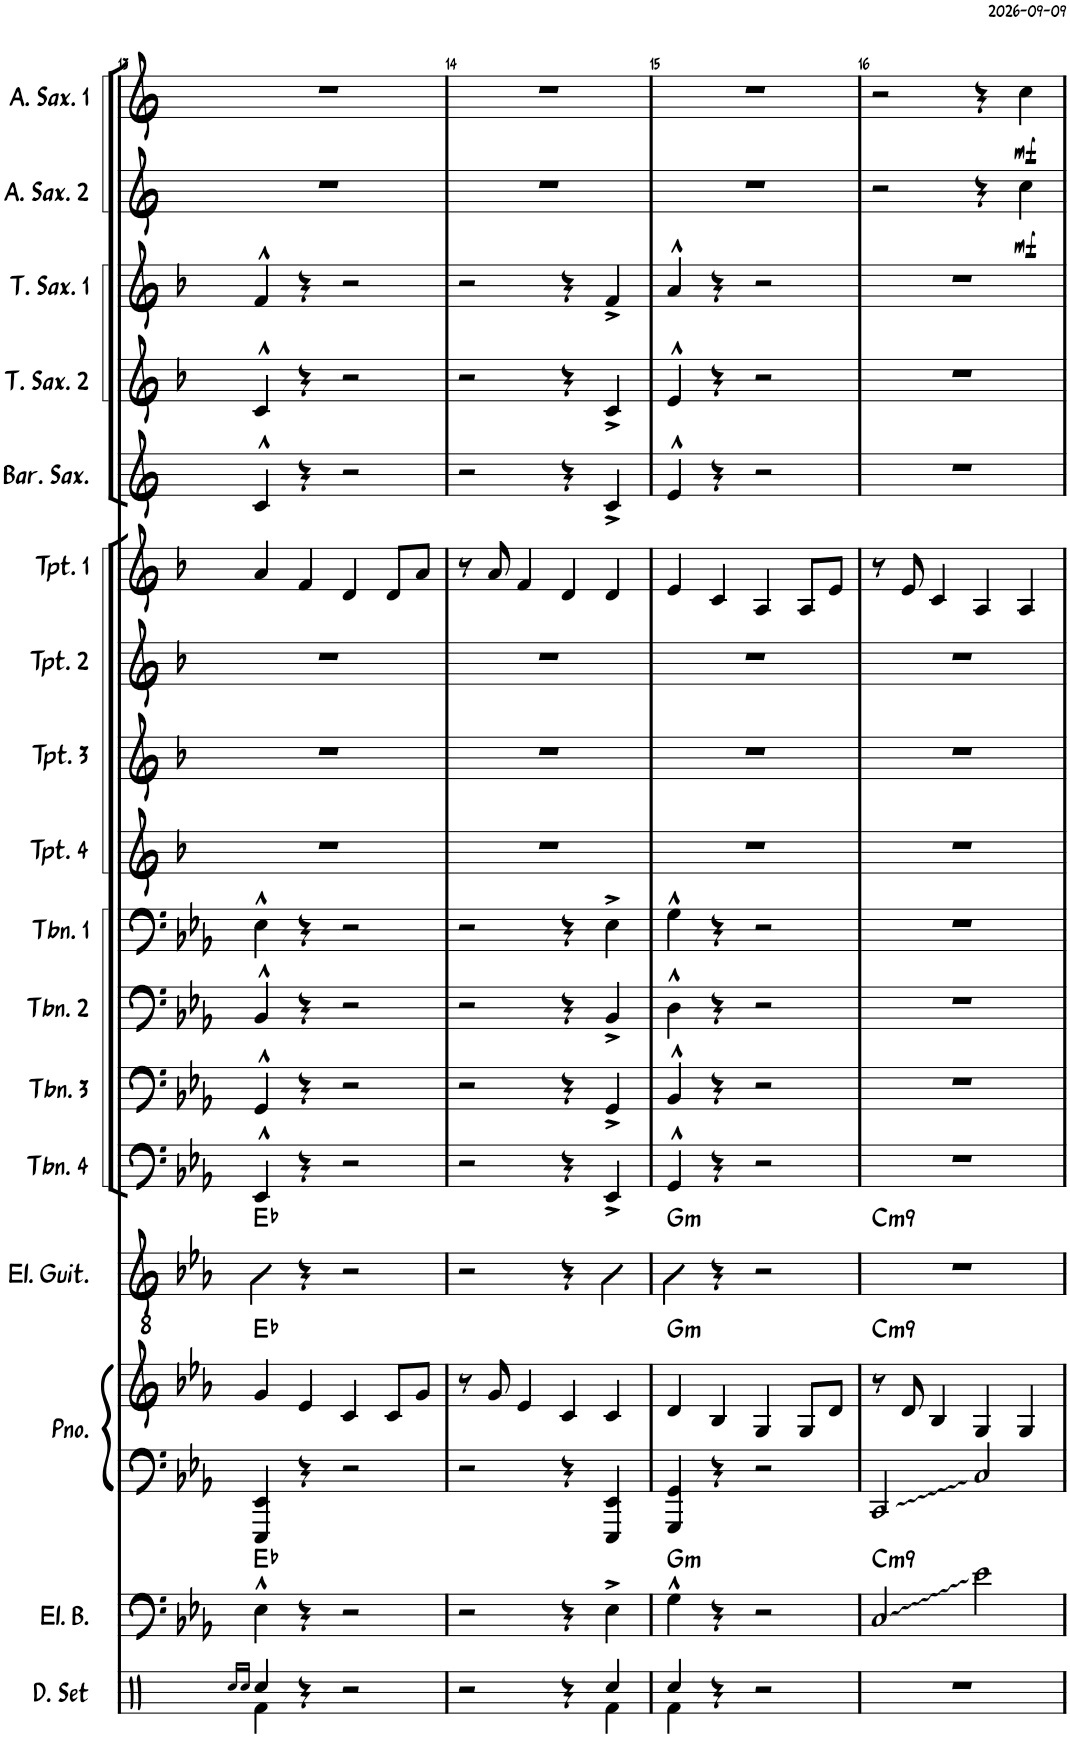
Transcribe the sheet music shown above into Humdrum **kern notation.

**kern	**kern	**harte	**kern	**kern	**harte	**kern	**harte	**kern	**kern	**kern	**kern	**kern	**kern	**kern	**kern	**kern	**kern	**kern	**kern	**dynam	**kern	**dynam
*part17	*part16	*part16	*part15	*part15	*part15	*part14	*part14	*part13	*part12	*part11	*part10	*part9	*part8	*part7	*part6	*part5	*part4	*part3	*part2	*part2	*part1	*part1
*staff18	*staff17	*	*staff16	*staff15	*	*staff14	*	*staff13	*staff12	*staff11	*staff10	*staff9	*staff8	*staff7	*staff6	*staff5	*staff4	*staff3	*staff2	*staff2	*staff1	*staff1
*I"Drumset	*I"Electric Bass	*	*I"Piano	*	*	*I"Electric Guitar	*	*I"Trombone 4	*I"Trombone 3	*I"Trombone 2	*I"Trombone 1	*I"Trumpet 4	*I"Trumpet 3	*I"Trumpet 2	*I"Trumpet 1	*I"Baritone Saxophone	*I"Tenor Saxophone 2	*I"Tenor Saxophone 1	*I"Alto Saxophone 2	*	*I"Alto Saxophone 1	*
*I'D. Set	*I'El. B.	*	*I'Pno.	*	*	*I'El. Guit.	*	*I'Tbn. 4	*I'Tbn. 3	*I'Tbn. 2	*I'Tbn. 1	*I'Tpt. 4	*I'Tpt. 3	*I'Tpt. 2	*I'Tpt. 1	*I'Bar. Sax.	*I'T. Sax. 2	*I'T. Sax. 1	*I'A. Sax. 2	*	*I'A. Sax. 1	*
!!LO:PB:g=z
*clefX	*clefF4	*	*clefF4	*clefG2	*	*clefGv2	*	*clefF4	*clefF4	*clefF4	*clefF4	*clefG2	*clefG2	*clefG2	*clefG2	*clefG2	*clefG2	*clefG2	*clefG2	*	*clefG2	*
*	*Trd7c12	*	*	*	*	*	*	*	*	*	*	*Trd1c2	*Trd1c2	*Trd1c2	*Trd1c2	*Trd12c21	*Trd8c14	*Trd8c14	*Trd5c9	*	*Trd5c9	*
*k[]	*k[b-e-a-]	*	*k[b-e-a-]	*k[b-e-a-]	*	*k[b-e-a-]	*	*k[b-e-a-]	*k[b-e-a-]	*k[b-e-a-]	*k[b-e-a-]	*k[b-]	*k[b-]	*k[b-]	*k[b-]	*k[]	*k[b-]	*k[b-]	*k[]	*	*k[]	*
*M4/4	*M4/4	*	*M4/4	*M4/4	*	*M4/4	*	*M4/4	*M4/4	*M4/4	*M4/4	*M4/4	*M4/4	*M4/4	*M4/4	*M4/4	*M4/4	*M4/4	*M4/4	*	*M4/4	*
=13	=13	=13	=13	=13	=13	=13	=13	=13	=13	=13	=13	=13	=13	=13	=13	=13	=13	=13	=13	=13	=13	=13
16qRcc/LL	.	.	.	.	.	.	.	.	.	.	.	.	.	.	.	.	.	.	.	.	.	.
16qRcc/JJ	.	.	.	.	.	.	.	.	.	.	.	.	.	.	.	.	.	.	.	.	.	.
*^	*	*	*	*	*	*	*	*	*	*	*	*	*	*	*	*	*	*	*	*	*	*
*	*^	*	*	*	*	*	*	*	*	*	*	*	*	*	*	*	*	*	*	*	*	*	*
4Rcc/	4Rf\	2Ree	4E-^^\	Eb:maj	4EEE-/ 4EE-/	4g/	Eb:maj	4E-\	Eb:maj	4EE-^^/	4GG^^/	4BB-^^/	4E-^^\	1r	1r	1r	4a/	4c^^/	4c^^/	4f^^/	1r	.	1r	.
4r	2.ryy	.	4r	.	4r	4e-/	.	4r	.	4r	4r	4r	4r	.	.	.	4f/	4r	4r	4r	.	.	.	.
2r	.	2Ree	2r	.	2r	4c/	.	2r	.	2r	2r	2r	2r	.	.	.	4d/	2r	2r	2r	.	.	.	.
.	.	.	.	.	.	8c/L	.	.	.	.	.	.	.	.	.	.	8d/L	.	.	.	.	.	.	.
.	.	.	.	.	.	8g/J	.	.	.	.	.	.	.	.	.	.	8a/J	.	.	.	.	.	.	.
=14	=14	=14	=14	=14	=14	=14	=14	=14	=14	=14	=14	=14	=14	=14	=14	=14	=14	=14	=14	=14	=14	=14	=14	=14
2r	2.ryy	2Ree	2r	.	2r	8r	.	2r	.	2r	2r	2r	2r	1r	1r	1r	8r	2r	2r	2r	1r	.	1r	.
.	.	.	.	.	.	8g/	.	.	.	.	.	.	.	.	.	.	8a/	.	.	.	.	.	.	.
.	.	.	.	.	.	4e-/	.	.	.	.	.	.	.	.	.	.	4f/	.	.	.	.	.	.	.
4r	.	2Ree	4r	.	4r	4c/	.	4r	.	4r	4r	4r	4r	.	.	.	4d/	4r	4r	4r	.	.	.	.
4Rcc/	4Rf\	.	4E-^\	.	4EEE-/ 4EE-/	4c/	.	4E-\	.	4EE-^/	4GG^/	4BB-^/	4E-^\	.	.	.	4d/	4c^/	4c^/	4f^/	.	.	.	.
=15	=15	=15	=15	=15	=15	=15	=15	=15	=15	=15	=15	=15	=15	=15	=15	=15	=15	=15	=15	=15	=15	=15	=15	=15
!	!	!	!	!LO:H:kt=m	!	!	!LO:H:kt=m	!	!LO:H:kt=m	!	!	!	!	!	!	!	!	!	!	!	!	!	!	!
4Rcc/	4Rf\	2Ree	4G^^\	G:min	4GGG/ 4GG/	4d/	G:min	4G\	G:min	4GG^^/	4BB-^^/	4D^^\	4G^^\	1r	1r	1r	4e/	4e^^/	4e^^/	4a^^/	1r	.	1r	.
4r	2.ryy	.	4r	.	4r	4B-/	.	4r	.	4r	4r	4r	4r	.	.	.	4c/	4r	4r	4r	.	.	.	.
2r	.	2Ree	2r	.	2r	4G/	.	2r	.	2r	2r	2r	2r	.	.	.	4A/	2r	2r	2r	.	.	.	.
.	.	.	.	.	.	8G/L	.	.	.	.	.	.	.	.	.	.	8A/L	.	.	.	.	.	.	.
.	.	.	.	.	.	8d/J	.	.	.	.	.	.	.	.	.	.	8e/J	.	.	.	.	.	.	.
*	*v	*v	*	*	*	*	*	*	*	*	*	*	*	*	*	*	*	*	*	*	*	*	*	*
=16	=16	=16	=16	=16	=16	=16	=16	=16	=16	=16	=16	=16	=16	=16	=16	=16	=16	=16	=16	=16	=16	=16	=16
!	!	!	!LO:H:kt=m9	!	!	!LO:H:kt=m9	!	!LO:H:kt=m9	!	!	!	!	!	!	!	!	!	!	!	!	!	!	!
1r	2Ree	2C/	C:min9	2CC/	8r	C:min9	1r	C:min9	1r	1r	1r	1r	1r	1r	1r	8r	1r	1r	1r	2r	.	2r	.
.	.	.	.	.	8d/	.	.	.	.	.	.	.	.	.	.	8e/	.	.	.	.	.	.	.
.	.	.	.	.	4B-/	.	.	.	.	.	.	.	.	.	.	4c/	.	.	.	.	.	.	.
.	2Ree	2e-\	.	2C/	4G/	.	.	.	.	.	.	.	.	.	.	4A/	.	.	.	4r	.	4r	.
!	!	!	!	!	!	!	!	!	!	!	!	!	!	!	!	!	!	!	!	!	!LO:DY:b	!	!LO:DY:b
.	.	.	.	.	4G/	.	.	.	.	.	.	.	.	.	.	4A/	.	.	.	4cc\	mf	4cc\	mf
*v	*v	*	*	*	*	*	*	*	*	*	*	*	*	*	*	*	*	*	*	*	*	*	*
=	=	=	=	=	=	=	=	=	=	=	=	=	=	=	=	=	=	=	=	=	=	=
*-	*-	*-	*-	*-	*-	*-	*-	*-	*-	*-	*-	*-	*-	*-	*-	*-	*-	*-	*-	*-	*-	*-
